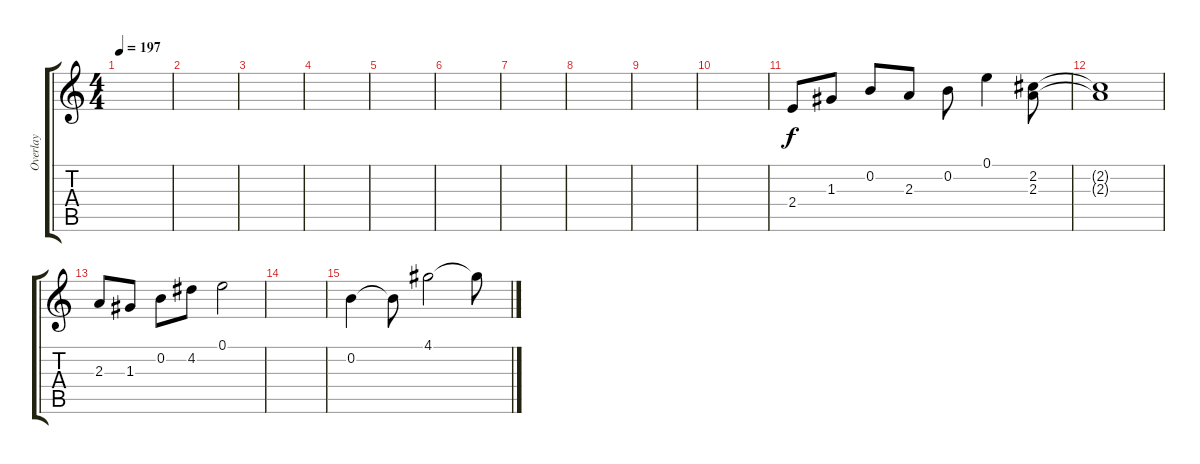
\track ("Overlay" "Overlay") {instrument electricguitarclean}
\staff {score tabs}
\tuning (E4 B3 G3 D3 A2 E2) {hide}
\ts (4 4)
\section ("" "")
\tempo 197
\clef g2
\ks c
|
|
|
|
|
|
|
|
|
\section ("" "")
|
2.4.8 1.3.8 0.2.8 2.3.8 0.2.8 0.1.4 (2.2 2.3).8 |
(2.2{t} 2.3{t}).1 |
2.3.8 1.3.8 0.2.8 4.2.8 0.1.2 |
|
0.2.4 0.2{t}.8 4.1.2 4.1{t}.8
